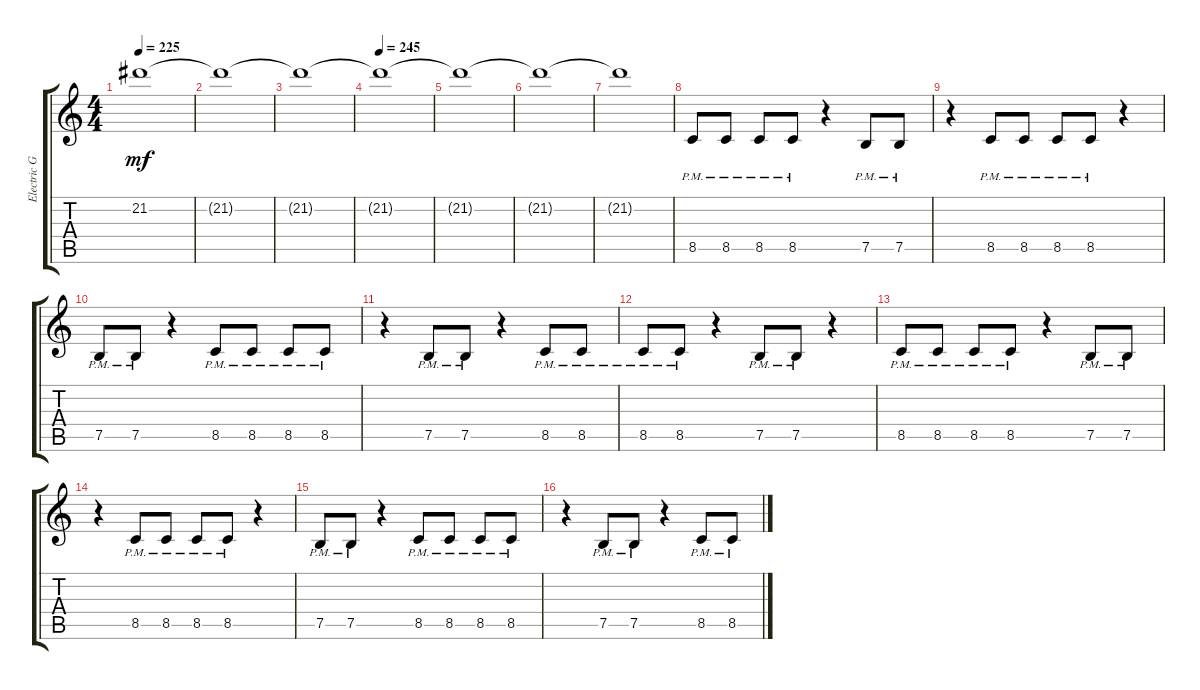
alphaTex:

\track ("Electric Guitar" "Electric G") {instrument distortionguitar}
\staff {score tabs}
\tuning (B3 Gb3 D3 A2 E2 B1) {hide}
\ts (4 4)
\tempo 225
\clef g2
\ks c
21.2{t}.1{dy mf} |
21.2{t}.1 |
21.2{t}.1 |
\tempo 245
21.2{t}.1 |
21.2{t}.1 |
21.2{t}.1 |
21.2{t}.1 |
8.5{pm}.8 8.5{pm}.8 8.5{pm}.8 8.5{pm}.8 r.4 7.5{pm}.8 7.5{pm}.8 |
r.4 8.5{pm}.8 8.5{pm}.8 8.5{pm}.8 8.5{pm}.8 r.4 |
7.5{pm}.8 7.5{pm}.8 r.4 8.5{pm}.8 8.5{pm}.8 8.5{pm}.8 8.5{pm}.8 |
r.4 7.5{pm}.8 7.5{pm}.8 r.4 8.5{pm}.8 8.5{pm}.8 |
8.5{pm}.8 8.5{pm}.8 r.4 7.5{pm}.8 7.5{pm}.8 r.4 |
8.5{pm}.8 8.5{pm}.8 8.5{pm}.8 8.5{pm}.8 r.4 7.5{pm}.8 7.5{pm}.8 |
r.4 8.5{pm}.8 8.5{pm}.8 8.5{pm}.8 8.5{pm}.8 r.4 |
7.5{pm}.8 7.5{pm}.8 r.4 8.5{pm}.8 8.5{pm}.8 8.5{pm}.8 8.5{pm}.8 |
r.4 7.5{pm}.8 7.5{pm}.8 r.4 8.5{pm}.8 8.5{pm}.8
